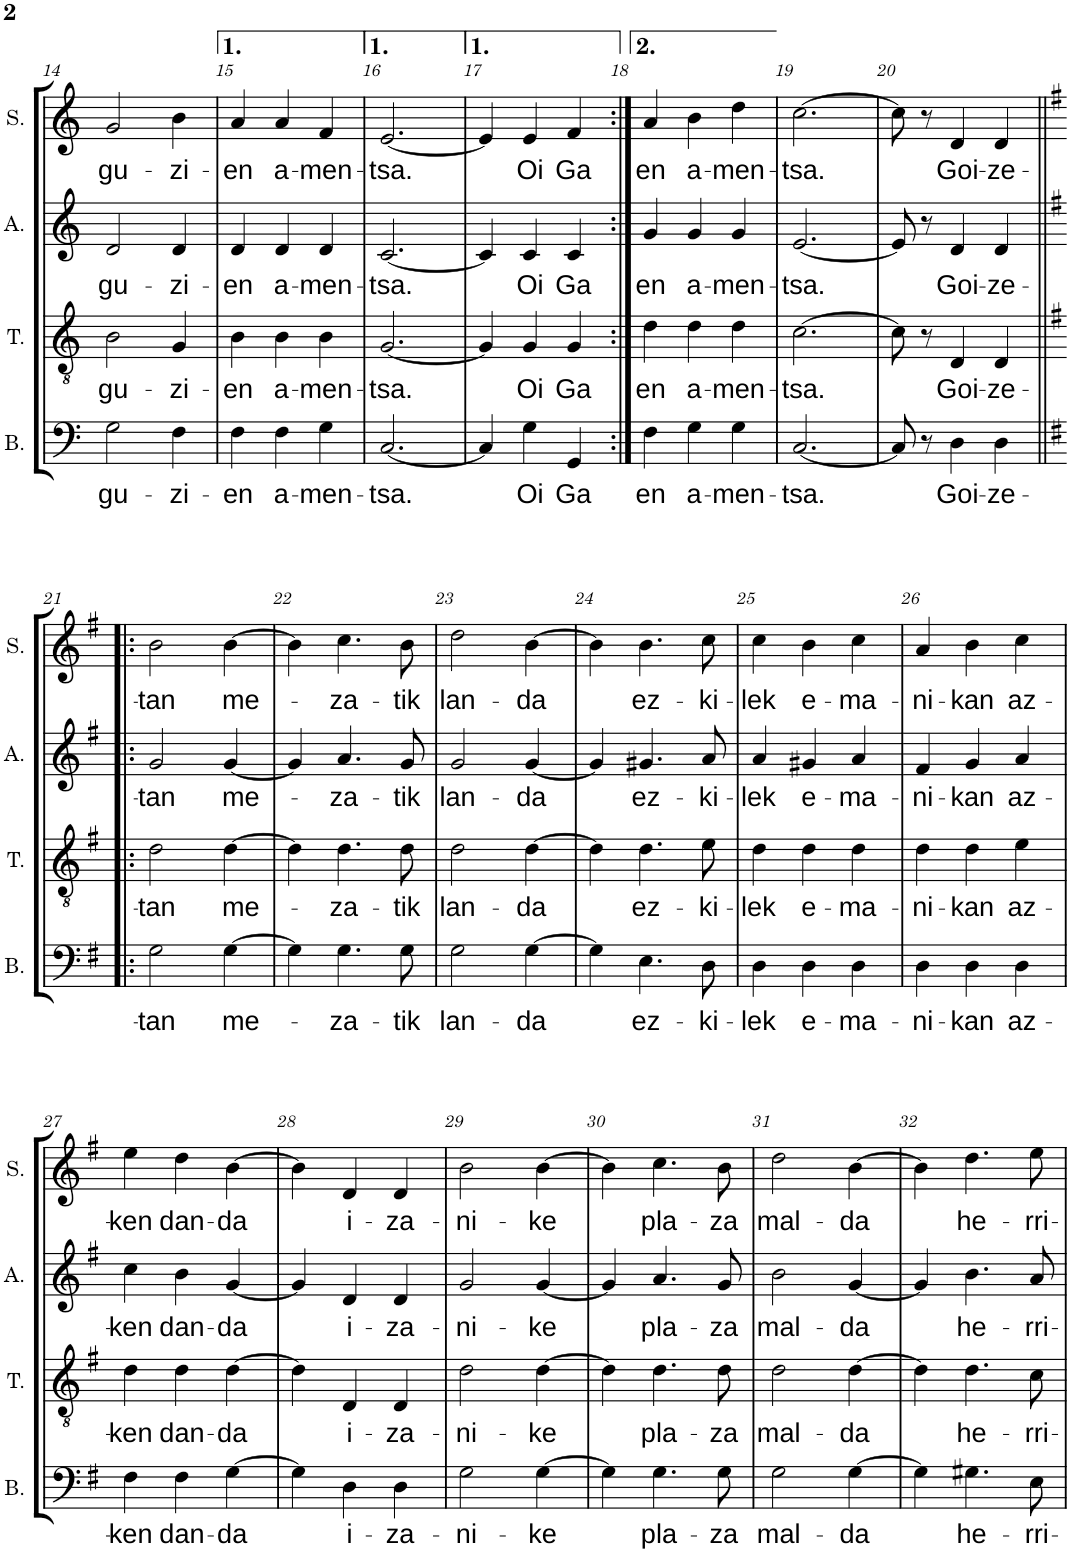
**kern	**text	**kern	**text	**kern	**text	**kern	**text
*part4	*part4	*part3	*part3	*part2	*part2	*part1	*part1
*staff4	*staff4	*staff3	*staff3	*staff2	*staff2	*staff1	*staff1
*I"Basse	*	*I"Ténor	*	*I"Alto	*	*I"Soprano	*
*I'B.	*	*I'T.	*	*I'A.	*	*I'S.	*
!!LO:PB:g=z
*clefF4	*	*clefGv2	*	*clefG2	*	*clefG2	*
*k[]	*	*k[]	*	*k[]	*	*k[]	*
*M3/4	*	*M3/4	*	*M3/4	*	*M3/4	*
=14	=14	=14	=14	=14	=14	=14	=14
!	!LO:LY:b	!	!LO:LY:b	!	!LO:LY:b	!	!LO:LY:b
2G\	gu-	2B\	gu-	2d/	gu-	2g/	gu-
!	!LO:LY:b	!	!LO:LY:b	!	!LO:LY:b	!	!LO:LY:b
4F\	-zi-	4G/	-zi-	4d/	-zi-	4b\	-zi-
=15	=15	=15	=15	=15	=15	=15	=15
!	!LO:LY:b	!	!LO:LY:b	!	!LO:LY:b	!	!LO:LY:b
4F\	-en	4B\	-en	4d/	-en	4a/	-en
!	!LO:LY:b	!	!LO:LY:b	!	!LO:LY:b	!	!LO:LY:b
4F\	a-	4B\	a-	4d/	a-	4a/	a-
!	!LO:LY:b	!	!LO:LY:b	!	!LO:LY:b	!	!LO:LY:b
4G\	-men-	4B\	-men-	4d/	-men-	4f/	-men-
=16	=16	=16	=16	=16	=16	=16	=16
!	!LO:LY:b	!	!LO:LY:b	!	!LO:LY:b	!	!LO:LY:b
[2.C/	-tsa.	[2.G/	-tsa.	[2.c/	-tsa.	[2.e/	-tsa.
=17	=17	=17	=17	=17	=17	=17	=17
4C/]	.	4G/]	.	4c/]	.	4e/]	.
!	!LO:LY:b	!	!LO:LY:b	!	!LO:LY:b	!	!LO:LY:b
4G\	Oi	4G/	Oi	4c/	Oi	4e/	Oi
!	!LO:LY:b	!	!LO:LY:b	!	!LO:LY:b	!	!LO:LY:b
4GG/	Ga	4G/	Ga	4c/	Ga	4f/	Ga
=18:|!	=18:|!	=18:|!	=18:|!	=18:|!	=18:|!	=18:|!	=18:|!
!	!LO:LY:b	!	!LO:LY:b	!	!LO:LY:b	!	!LO:LY:b
4F\	en	4d\	en	4g/	en	4a/	en
!	!LO:LY:b	!	!LO:LY:b	!	!LO:LY:b	!	!LO:LY:b
4G\	a-	4d\	a-	4g/	a-	4b\	a-
!	!LO:LY:b	!	!LO:LY:b	!	!LO:LY:b	!	!LO:LY:b
4G\	-men-	4d\	-men-	4g/	-men-	4dd\	-men-
=19	=19	=19	=19	=19	=19	=19	=19
!	!LO:LY:b	!	!LO:LY:b	!	!LO:LY:b	!	!LO:LY:b
[2.C/	-tsa.	[2.c\	-tsa.	[2.e/	-tsa.	[2.cc\	-tsa.
=20	=20	=20	=20	=20	=20	=20	=20
8C/]	.	8c\]	.	8e/]	.	8cc\]	.
8r	.	8r	.	8r	.	8r	.
!	!LO:LY:b	!	!LO:LY:b	!	!LO:LY:b	!	!LO:LY:b
4D\	Goi-	4D/	Goi-	4d/	Goi-	4d/	Goi-
!	!LO:LY:b	!	!LO:LY:b	!	!LO:LY:b	!	!LO:LY:b
4D\	-ze-	4D/	-ze-	4d/	-ze-	4d/	-ze-
!!LO:LB:g=z
=21!|:	=21!|:	=21!|:	=21!|:	=21!|:	=21!|:	=21!|:	=21!|:
*k[f#]	*	*k[f#]	*	*k[f#]	*	*k[f#]	*
!	!LO:LY:b	!	!LO:LY:b	!	!LO:LY:b	!	!LO:LY:b
2G\	-tan	2d\	-tan	2g/	-tan	2b\	-tan
!	!LO:LY:b	!	!LO:LY:b	!	!LO:LY:b	!	!LO:LY:b
[4G\	me-	[4d\	me-	[4g/	me-	[4b\	me-
=22	=22	=22	=22	=22	=22	=22	=22
4G\]	.	4d\]	.	4g/]	.	4b\]	.
!	!LO:LY:b	!	!LO:LY:b	!	!LO:LY:b	!	!LO:LY:b
4.G\	-za-	4.d\	-za-	4.a/	-za-	4.cc\	-za-
!	!LO:LY:b	!	!LO:LY:b	!	!LO:LY:b	!	!LO:LY:b
8G\	-tik	8d\	-tik	8g/	-tik	8b\	-tik
=23	=23	=23	=23	=23	=23	=23	=23
!	!LO:LY:b	!	!LO:LY:b	!	!LO:LY:b	!	!LO:LY:b
2G\	lan-	2d\	lan-	2g/	lan-	2dd\	lan-
!	!LO:LY:b	!	!LO:LY:b	!	!LO:LY:b	!	!LO:LY:b
[4G\	-da	[4d\	-da	[4g/	-da	[4b\	-da
=24	=24	=24	=24	=24	=24	=24	=24
4G\]	.	4d\]	.	4g/]	.	4b\]	.
!	!LO:LY:b	!	!LO:LY:b	!	!LO:LY:b	!	!LO:LY:b
4.E\	ez-	4.d\	ez-	4.g#X/	ez-	4.b\	ez-
!	!LO:LY:b	!	!LO:LY:b	!	!LO:LY:b	!	!LO:LY:b
8D\	-ki-	8e\	-ki-	8a/	-ki-	8cc\	-ki-
=25	=25	=25	=25	=25	=25	=25	=25
!	!LO:LY:b	!	!LO:LY:b	!	!LO:LY:b	!	!LO:LY:b
4D\	-lek	4d\	-lek	4a/	-lek	4cc\	-lek
!	!LO:LY:b	!	!LO:LY:b	!	!LO:LY:b	!	!LO:LY:b
4D\	e-	4d\	e-	4g#X/	e-	4b\	e-
!	!LO:LY:b	!	!LO:LY:b	!	!LO:LY:b	!	!LO:LY:b
4D\	-ma-	4d\	-ma-	4a/	-ma-	4cc\	-ma-
=26	=26	=26	=26	=26	=26	=26	=26
!	!LO:LY:b	!	!LO:LY:b	!	!LO:LY:b	!	!LO:LY:b
4D\	-ni-	4d\	-ni-	4f#/	-ni-	4a/	-ni-
!	!LO:LY:b	!	!LO:LY:b	!	!LO:LY:b	!	!LO:LY:b
4D\	-kan	4d\	-kan	4g/	-kan	4b\	-kan
!	!LO:LY:b	!	!LO:LY:b	!	!LO:LY:b	!	!LO:LY:b
4D\	az-	4e\	az-	4a/	az-	4cc\	az-
!!LO:LB:g=z
=27	=27	=27	=27	=27	=27	=27	=27
!	!LO:LY:b	!	!LO:LY:b	!	!LO:LY:b	!	!LO:LY:b
4F#\	-ken	4d\	-ken	4cc\	-ken	4ee\	-ken
!	!LO:LY:b	!	!LO:LY:b	!	!LO:LY:b	!	!LO:LY:b
4F#\	dan-	4d\	dan-	4b\	dan-	4dd\	dan-
!	!LO:LY:b	!	!LO:LY:b	!	!LO:LY:b	!	!LO:LY:b
[4G\	-da	[4d\	-da	[4g/	-da	[4b\	-da
=28	=28	=28	=28	=28	=28	=28	=28
4G\]	.	4d\]	.	4g/]	.	4b\]	.
!	!LO:LY:b	!	!LO:LY:b	!	!LO:LY:b	!	!LO:LY:b
4D\	i-	4D/	i-	4d/	i-	4d/	i-
!	!LO:LY:b	!	!LO:LY:b	!	!LO:LY:b	!	!LO:LY:b
4D\	-za-	4D/	-za-	4d/	-za-	4d/	-za-
=29	=29	=29	=29	=29	=29	=29	=29
!	!LO:LY:b	!	!LO:LY:b	!	!LO:LY:b	!	!LO:LY:b
2G\	-ni-	2d\	-ni-	2g/	-ni-	2b\	-ni-
!	!LO:LY:b	!	!LO:LY:b	!	!LO:LY:b	!	!LO:LY:b
[4G\	-ke	[4d\	-ke	[4g/	-ke	[4b\	-ke
=30	=30	=30	=30	=30	=30	=30	=30
4G\]	.	4d\]	.	4g/]	.	4b\]	.
!	!LO:LY:b	!	!LO:LY:b	!	!LO:LY:b	!	!LO:LY:b
4.G\	pla-	4.d\	pla-	4.a/	pla-	4.cc\	pla-
!	!LO:LY:b	!	!LO:LY:b	!	!LO:LY:b	!	!LO:LY:b
8G\	-za	8d\	-za	8g/	-za	8b\	-za
=31	=31	=31	=31	=31	=31	=31	=31
!	!LO:LY:b	!	!LO:LY:b	!	!LO:LY:b	!	!LO:LY:b
2G\	mal-	2d\	mal-	2b\	mal-	2dd\	mal-
!	!LO:LY:b	!	!LO:LY:b	!	!LO:LY:b	!	!LO:LY:b
[4G\	-da	[4d\	-da	[4g/	-da	[4b\	-da
=32	=32	=32	=32	=32	=32	=32	=32
4G\]	.	4d\]	.	4g/]	.	4b\]	.
!	!LO:LY:b	!	!LO:LY:b	!	!LO:LY:b	!	!LO:LY:b
4.G#X\	he-	4.d\	he-	4.b\	he-	4.dd\	he-
!	!LO:LY:b	!	!LO:LY:b	!	!LO:LY:b	!	!LO:LY:b
8E\	-rri-	8c\	-rri-	8a/	-rri-	8ee\	-rri-
=	=	=	=	=	=	=	=
*-	*-	*-	*-	*-	*-	*-	*-
